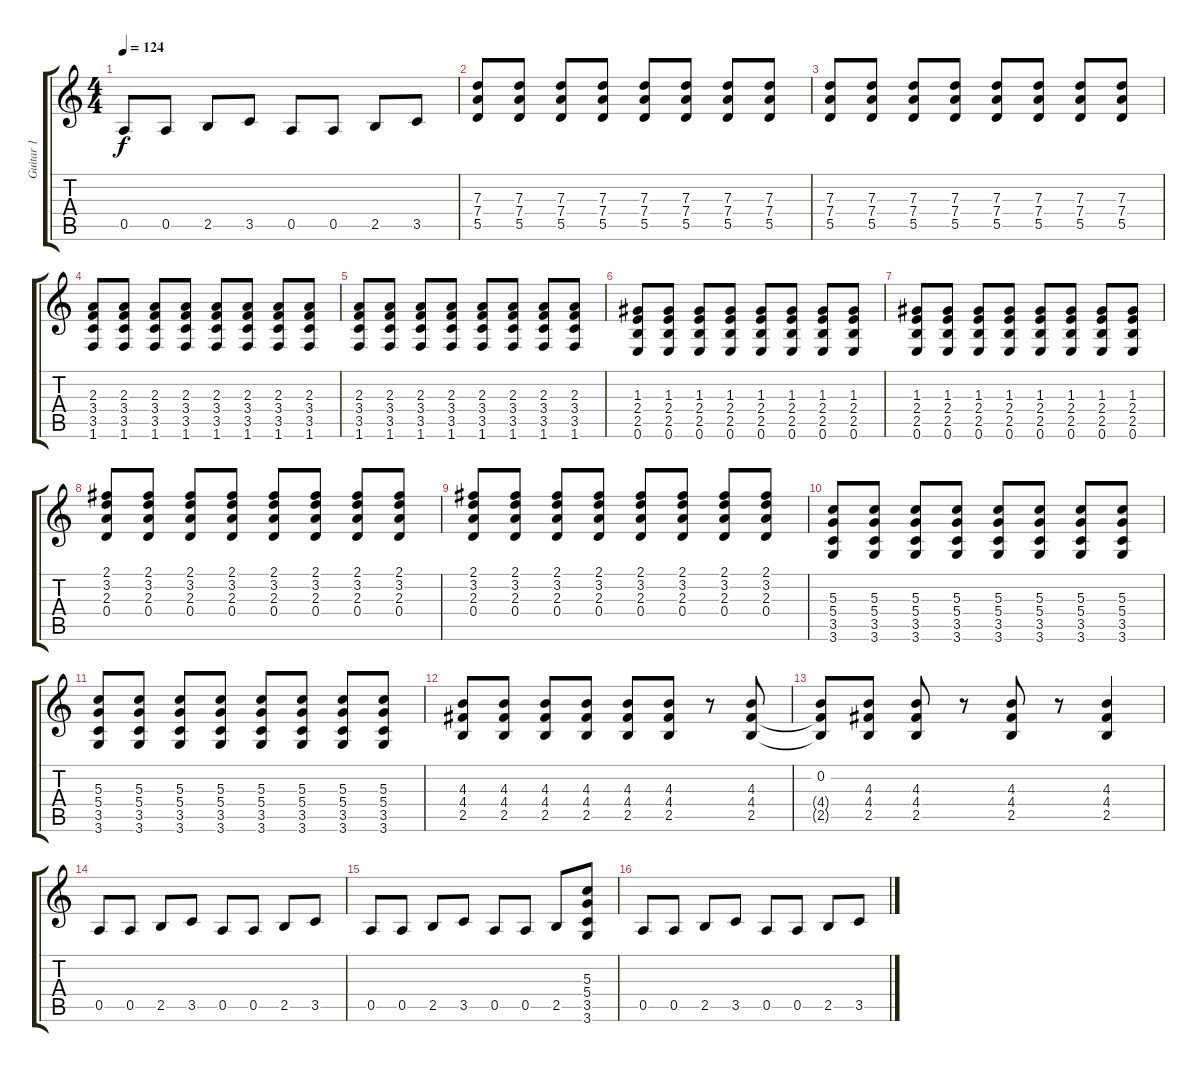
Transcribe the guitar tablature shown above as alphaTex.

\track ("Guitar 1" "Guitar 1") {instrument distortionguitar}
\staff {score tabs}
\tuning (E4 B3 G3 D3 A2 E2) {hide}
\ts (4 4)
\tempo 124
\clef g2
\ks c
0.5.8{dy f} 0.5.8 2.5.8 3.5.8 0.5.8 0.5.8 2.5.8 3.5.8 |
(7.3 7.4 5.5).8 (7.3 7.4 5.5).8 (7.3 7.4 5.5).8 (7.3 7.4 5.5).8 (7.3 7.4 5.5).8 (7.3 7.4 5.5).8 (7.3 7.4 5.5).8 (7.3 7.4 5.5).8 |
(7.3 7.4 5.5).8 (7.3 7.4 5.5).8 (7.3 7.4 5.5).8 (7.3 7.4 5.5).8 (7.3 7.4 5.5).8 (7.3 7.4 5.5).8 (7.3 7.4 5.5).8 (7.3 7.4 5.5).8 |
(2.3 3.4 3.5 1.6).8 (2.3 3.4 3.5 1.6).8 (2.3 3.4 3.5 1.6).8 (2.3 3.4 3.5 1.6).8 (2.3 3.4 3.5 1.6).8 (2.3 3.4 3.5 1.6).8 (2.3 3.4 3.5 1.6).8 (2.3 3.4 3.5 1.6).8 |
(2.3 3.4 3.5 1.6).8 (2.3 3.4 3.5 1.6).8 (2.3 3.4 3.5 1.6).8 (2.3 3.4 3.5 1.6).8 (2.3 3.4 3.5 1.6).8 (2.3 3.4 3.5 1.6).8 (2.3 3.4 3.5 1.6).8 (2.3 3.4 3.5 1.6).8 |
(1.3 2.4 2.5 0.6).8 (1.3 2.4 2.5 0.6).8 (1.3 2.4 2.5 0.6).8 (1.3 2.4 2.5 0.6).8 (1.3 2.4 2.5 0.6).8 (1.3 2.4 2.5 0.6).8 (1.3 2.4 2.5 0.6).8 (1.3 2.4 2.5 0.6).8 |
(1.3 2.4 2.5 0.6).8 (1.3 2.4 2.5 0.6).8 (1.3 2.4 2.5 0.6).8 (1.3 2.4 2.5 0.6).8 (1.3 2.4 2.5 0.6).8 (1.3 2.4 2.5 0.6).8 (1.3 2.4 2.5 0.6).8 (1.3 2.4 2.5 0.6).8 |
(2.1 3.2 2.3 0.4).8 (2.1 3.2 2.3 0.4).8 (2.1 3.2 2.3 0.4).8 (2.1 3.2 2.3 0.4).8 (2.1 3.2 2.3 0.4).8 (2.1 3.2 2.3 0.4).8 (2.1 3.2 2.3 0.4).8 (2.1 3.2 2.3 0.4).8 |
(2.1 3.2 2.3 0.4).8 (2.1 3.2 2.3 0.4).8 (2.1 3.2 2.3 0.4).8 (2.1 3.2 2.3 0.4).8 (2.1 3.2 2.3 0.4).8 (2.1 3.2 2.3 0.4).8 (2.1 3.2 2.3 0.4).8 (2.1 3.2 2.3 0.4).8 |
(5.3 5.4 3.5 3.6).8 (5.3 5.4 3.5 3.6).8 (5.3 5.4 3.5 3.6).8 (5.3 5.4 3.5 3.6).8 (5.3 5.4 3.5 3.6).8 (5.3 5.4 3.5 3.6).8 (5.3 5.4 3.5 3.6).8 (5.3 5.4 3.5 3.6).8 |
(5.3 5.4 3.5 3.6).8 (5.3 5.4 3.5 3.6).8 (5.3 5.4 3.5 3.6).8 (5.3 5.4 3.5 3.6).8 (5.3 5.4 3.5 3.6).8 (5.3 5.4 3.5 3.6).8 (5.3 5.4 3.5 3.6).8 (5.3 5.4 3.5 3.6).8 |
(4.3 4.4 2.5).8 (4.3 4.4 2.5).8 (4.3 4.4 2.5).8 (4.3 4.4 2.5).8 (4.3 4.4 2.5).8 (4.3 4.4 2.5).8 r.8 (4.3 4.4 2.5).8 |
(0.2 4.4{t} 2.5{t}).8 (4.3 4.4 2.5).8 (4.3 4.4 2.5).8 r.8 (4.3 4.4 2.5).8 r.8 (4.3 4.4 2.5).4 |
0.5.8 0.5.8 2.5.8 3.5.8 0.5.8 0.5.8 2.5.8 3.5.8 |
0.5.8 0.5.8 2.5.8 3.5.8 0.5.8 0.5.8 2.5.8 (5.3 5.4 3.5 3.6).8 |
0.5.8 0.5.8 2.5.8 3.5.8 0.5.8 0.5.8 2.5.8 3.5.8
